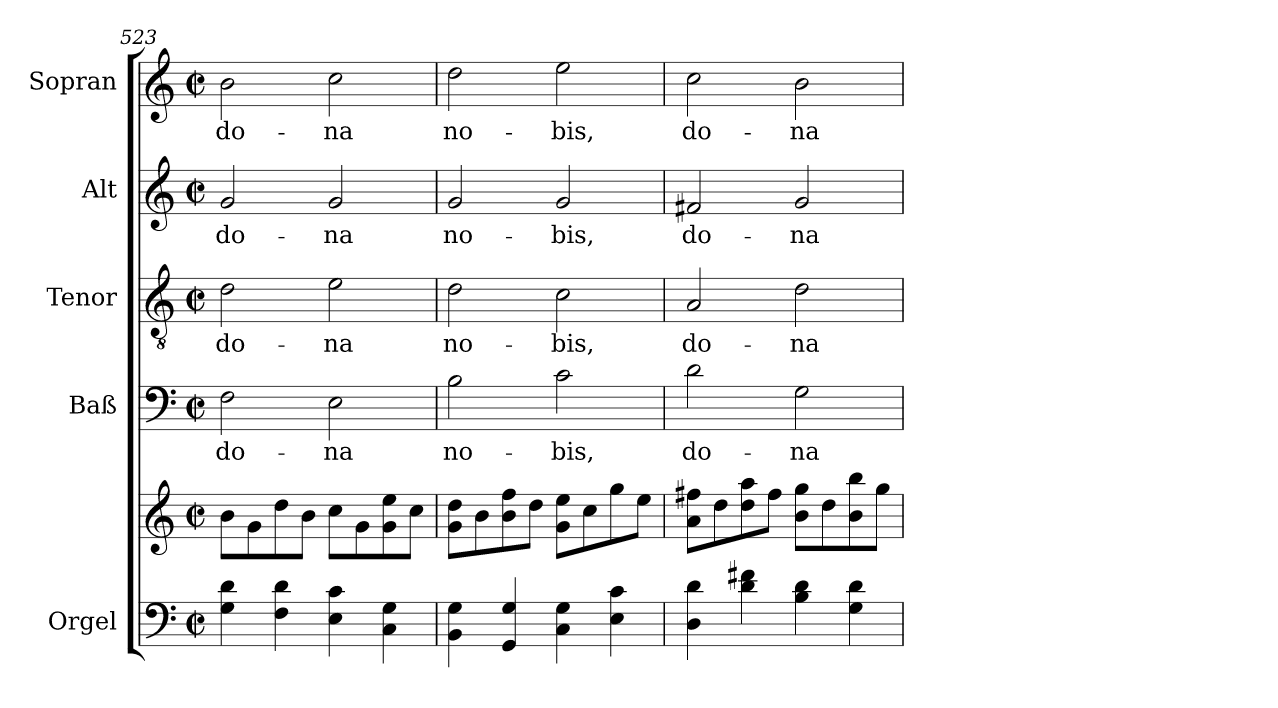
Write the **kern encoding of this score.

**kern	**kern	**kern	**text	**kern	**text	**kern	**text	**kern	**text
*part5	*part5	*part4	*part4	*part3	*part3	*part2	*part2	*part1	*part1
*staff6	*staff5	*staff4	*staff4	*staff3	*staff3	*staff2	*staff2	*staff1	*staff1
*I"Orgel	*	*I"Baß	*	*I"Tenor	*	*I"Alt	*	*I"Sopran	*
*clefF4	*clefG2	*clefF4	*	*clefGv2	*	*clefG2	*	*clefG2	*
*k[]	*k[]	*k[]	*	*k[]	*	*k[]	*	*k[]	*
*C:	*C:	*C:	*	*C:	*	*C:	*	*C:	*
*M2/2	*M2/2	*M2/2	*	*M2/2	*	*M2/2	*	*M2/2	*
*met(c|)	*met(c|)	*met(c|)	*	*met(c|)	*	*met(c|)	*	*met(c|)	*
=523	=523	=523	=523	=523	=523	=523	=523	=523	=523
!	!	!	!LO:LY:b	!	!LO:LY:b	!	!LO:LY:b	!	!LO:LY:b
4G\ 4d\	8b\L	2F\	do-	2d\	do-	2g/	do-	2b\	do-
.	8g\	.	.	.	.	.	.	.	.
4F\ 4d\	8dd\	.	.	.	.	.	.	.	.
.	8b\J	.	.	.	.	.	.	.	.
!	!	!	!LO:LY:b	!	!LO:LY:b	!	!LO:LY:b	!	!LO:LY:b
4E\ 4c\	8cc\L	2E\	-na	2e\	-na	2g/	-na	2cc\	-na
.	8g\	.	.	.	.	.	.	.	.
4C\ 4G\	8g\ 8ee\	.	.	.	.	.	.	.	.
.	8cc\J	.	.	.	.	.	.	.	.
!!LO:LB:g=z
=524	=524	=524	=524	=524	=524	=524	=524	=524	=524
!	!	!	!LO:LY:b	!	!LO:LY:b	!	!LO:LY:b	!	!LO:LY:b
4BB\ 4G\	8g\ 8dd\L	2B\	no-	2d\	no-	2g/	no-	2dd\	no-
.	8b\	.	.	.	.	.	.	.	.
4GG/ 4G/	8b\ 8ff\	.	.	.	.	.	.	.	.
.	8dd\J	.	.	.	.	.	.	.	.
!	!	!	!LO:LY:b	!	!LO:LY:b	!	!LO:LY:b	!	!LO:LY:b
4C\ 4G\	8g\ 8ee\L	2c\	-bis,	2c\	-bis,	2g/	-bis,	2ee\	-bis,
.	8cc\	.	.	.	.	.	.	.	.
4E\ 4c\	8gg\	.	.	.	.	.	.	.	.
.	8ee\J	.	.	.	.	.	.	.	.
=525	=525	=525	=525	=525	=525	=525	=525	=525	=525
!	!	!	!LO:LY:b	!	!LO:LY:b	!	!LO:LY:b	!	!LO:LY:b
4D\ 4d\	8a\ 8ff#X\L	2d\	do-	2A/	do-	2f#X/	do-	2cc\	do-
.	8dd\	.	.	.	.	.	.	.	.
4d\ 4f#X\	8dd\ 8aa\	.	.	.	.	.	.	.	.
.	8ff#\J	.	.	.	.	.	.	.	.
!	!	!	!LO:LY:b	!	!LO:LY:b	!	!LO:LY:b	!	!LO:LY:b
4B\ 4d\	8b\ 8gg\L	2G\	-na	2d\	-na	2g/	-na	2b\	-na
.	8dd\	.	.	.	.	.	.	.	.
4G\ 4d\	8b\ 8bb\	.	.	.	.	.	.	.	.
.	8gg\J	.	.	.	.	.	.	.	.
=	=	=	=	=	=	=	=	=	=
*-	*-	*-	*-	*-	*-	*-	*-	*-	*-
